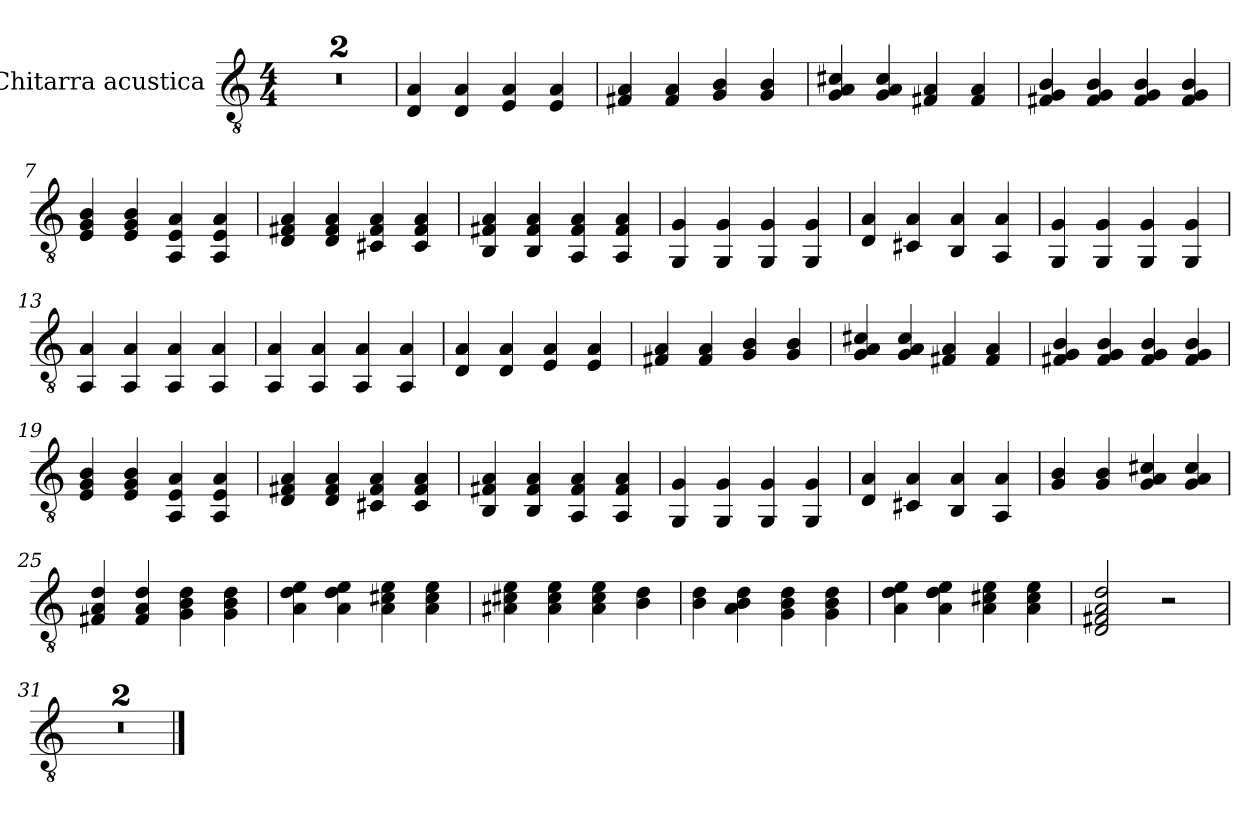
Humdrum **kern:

**kern
*part1
*staff1
*I"Chitarra acustica
*clefGv2
*k[]
*M4/4
*MM60
=1
1r
=2
1r
=3
4D/ 4A/
4D/ 4A/
4E/ 4A/
4E/ 4A/
=4
4F#X/ 4A/
4F#/ 4A/
4G/ 4B/
4G/ 4B/
=5
4G/ 4A/ 4c#X/
4G/ 4A/ 4c#/
4F#X/ 4A/
4F#/ 4A/
=6
4F#X/ 4G/ 4B/
4F#/ 4G/ 4B/
4F#/ 4G/ 4B/
4F#/ 4G/ 4B/
=7
4E/ 4G/ 4B/
4E/ 4G/ 4B/
4AA/ 4E/ 4A/
4AA/ 4E/ 4A/
=8
4D/ 4F#X/ 4A/
4D/ 4F#/ 4A/
4C#X/ 4F#/ 4A/
4C#/ 4F#/ 4A/
!!LO:LB:g=z
=9
4BB/ 4F#X/ 4A/
4BB/ 4F#/ 4A/
4AA/ 4F#/ 4A/
4AA/ 4F#/ 4A/
=10
4GG/ 4G/
4GG/ 4G/
4GG/ 4G/
4GG/ 4G/
=11
4D/ 4A/
4C#X/ 4A/
4BB/ 4A/
4AA/ 4A/
=12
4GG/ 4G/
4GG/ 4G/
4GG/ 4G/
4GG/ 4G/
=13
4AA/ 4A/
4AA/ 4A/
4AA/ 4A/
4AA/ 4A/
=14
4AA/ 4A/
4AA/ 4A/
4AA/ 4A/
4AA/ 4A/
=15
4D/ 4A/
4D/ 4A/
4E/ 4A/
4E/ 4A/
!!LO:LB:g=z
=16
4F#X/ 4A/
4F#/ 4A/
4G/ 4B/
4G/ 4B/
=17
4G/ 4A/ 4c#X/
4G/ 4A/ 4c#/
4F#X/ 4A/
4F#/ 4A/
=18
4F#X/ 4G/ 4B/
4F#/ 4G/ 4B/
4F#/ 4G/ 4B/
4F#/ 4G/ 4B/
=19
4E/ 4G/ 4B/
4E/ 4G/ 4B/
4AA/ 4E/ 4A/
4AA/ 4E/ 4A/
=20
4D/ 4F#X/ 4A/
4D/ 4F#/ 4A/
4C#X/ 4F#/ 4A/
4C#/ 4F#/ 4A/
=21
4BB/ 4F#X/ 4A/
4BB/ 4F#/ 4A/
4AA/ 4F#/ 4A/
4AA/ 4F#/ 4A/
=22
4GG/ 4G/
4GG/ 4G/
4GG/ 4G/
4GG/ 4G/
!!LO:LB:g=z
=23
4D/ 4A/
4C#X/ 4A/
4BB/ 4A/
4AA/ 4A/
=24
4G/ 4B/
4G/ 4B/
4G/ 4A/ 4c#X/
4G/ 4A/ 4c#/
=25
4F#X/ 4A/ 4d/
4F#/ 4A/ 4d/
4G\ 4B\ 4d\
4G\ 4B\ 4d\
=26
4A\ 4d\ 4e\
4A\ 4d\ 4e\
4A\ 4c#X\ 4e\
4A\ 4c#\ 4e\
=27
4A#X\ 4c#X\ 4e\
4A#\ 4c#\ 4e\
4A#\ 4c#\ 4e\
4B\ 4d\
=28
4B\ 4d\
4A\ 4B\ 4d\
4G\ 4B\ 4d\
4G\ 4B\ 4d\
=29
4A\ 4d\ 4e\
4A\ 4d\ 4e\
4A\ 4c#X\ 4e\
4A\ 4c#\ 4e\
=30
2D/ 2F#X/ 2A/ 2d/
2r
!!LO:LB:g=z
=31
1r
=32
1r;<
==
*-
